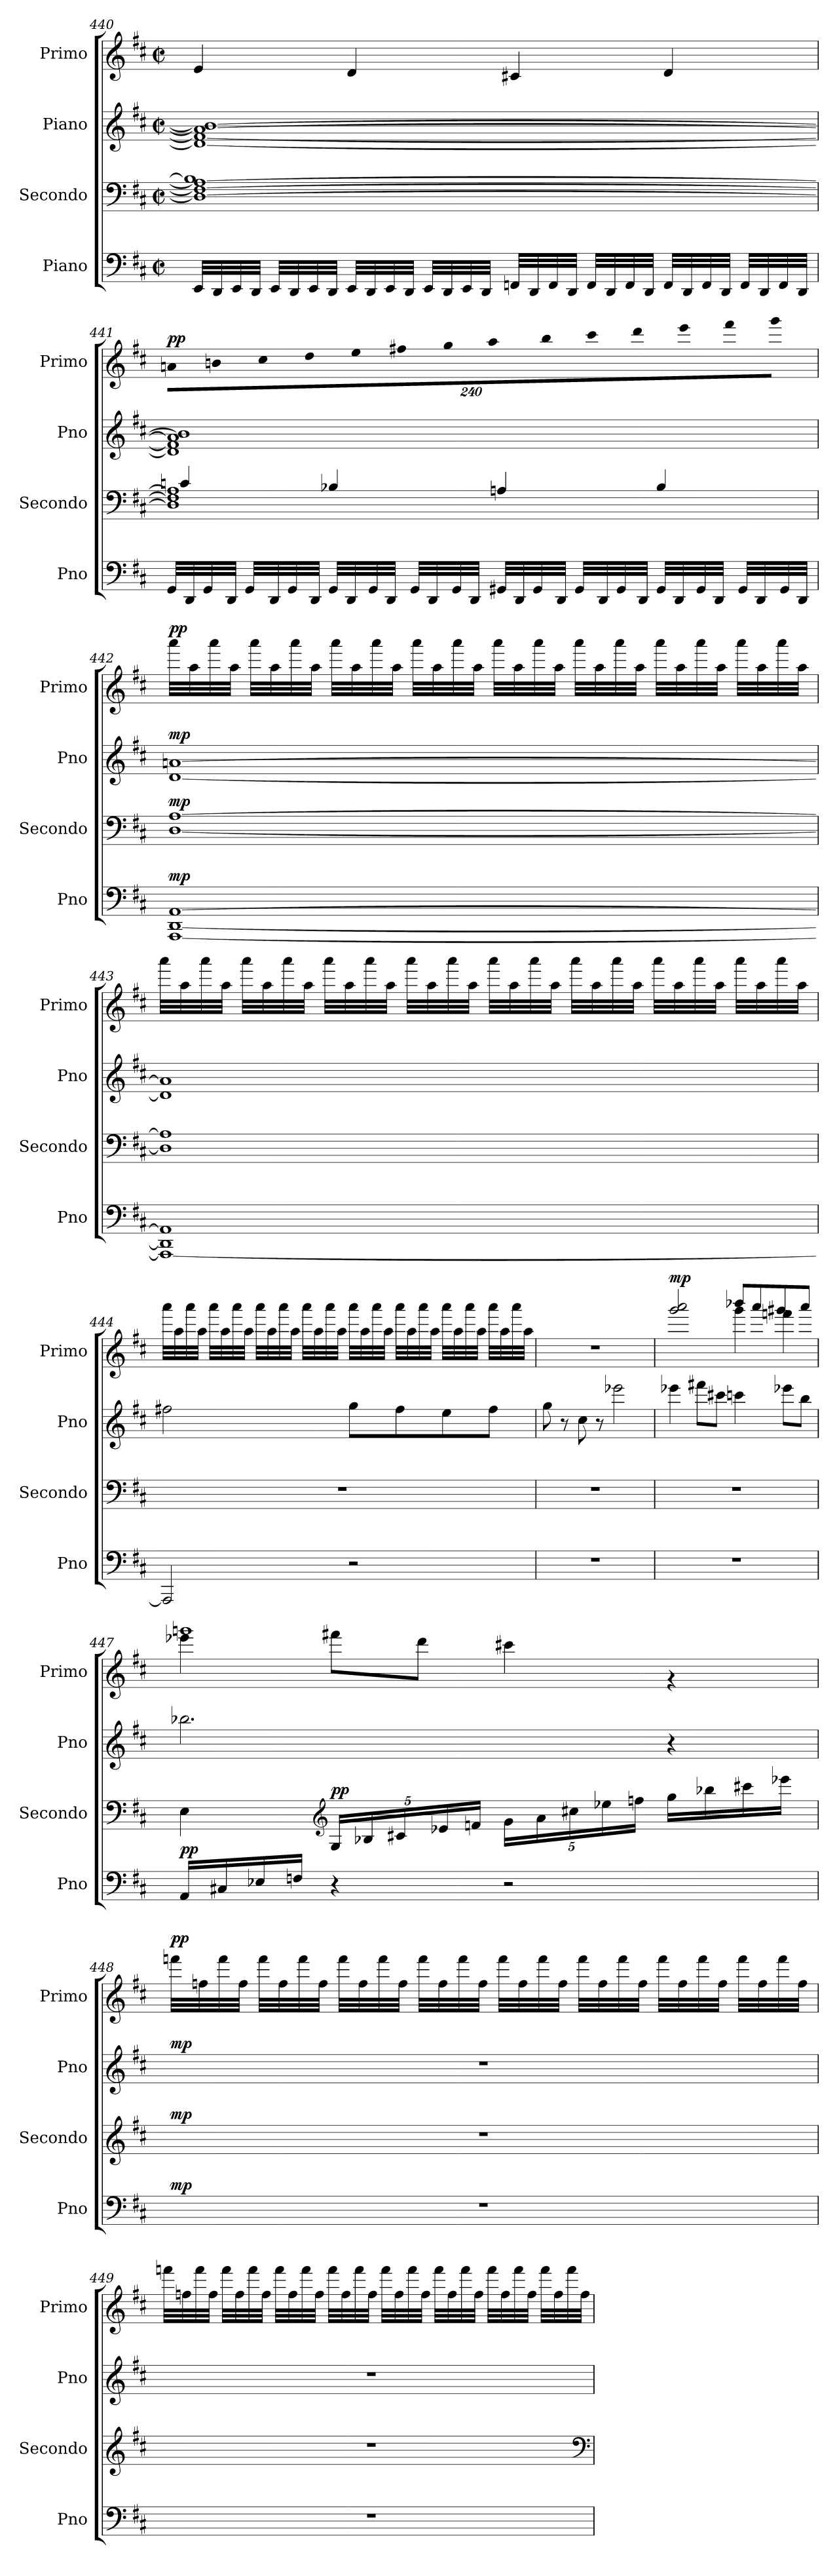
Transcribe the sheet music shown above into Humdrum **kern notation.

**kern	**dynam	**kern	**dynam	**kern	**dynam	**kern	**dynam
*part4	*part4	*part3	*part3	*part2	*part2	*part1	*part1
*staff4	*staff4	*staff3	*staff3	*staff2	*staff2	*staff1	*staff1
*I"Piano	*	*I"Secondo	*	*I"Piano	*	*I"Primo	*
*I'Pno	*	*I'Secondo	*	*I'Pno	*	*I'Primo	*
!!LO:LB:g=z
*clefF4	*	*clefF4	*	*clefG2	*	*clefG2	*
*k[f#c#]	*	*k[f#c#]	*	*k[f#c#]	*	*k[f#c#]	*
*D:	*	*D:	*	*D:	*	*D:	*
*M2/2	*	*M2/2	*	*M2/2	*	*M2/2	*
*met(c|)	*	*met(c|)	*	*met(c|)	*	*met(c|)	*
=440	=440	=440	=440	=440	=440	=440	=440
*	*	*^	*	*	*	*	*
32EE/LLL	.	1D_ 1F_ 1A-_	1B-]	.	1d_ 1f_ 1a-_ 1b-_	.	4e/	.
32DD/	.	.	.	.	.	.	.	.
32EE/	.	.	.	.	.	.	.	.
32DD/JJJ	.	.	.	.	.	.	.	.
32EE/LLL	.	.	.	.	.	.	.	.
32DD/	.	.	.	.	.	.	.	.
32EE/	.	.	.	.	.	.	.	.
32DD/JJJ	.	.	.	.	.	.	.	.
32EE/LLL	.	.	.	.	.	.	4d/	.
32DD/	.	.	.	.	.	.	.	.
32EE/	.	.	.	.	.	.	.	.
32DD/JJJ	.	.	.	.	.	.	.	.
32EE/LLL	.	.	.	.	.	.	.	.
32DD/	.	.	.	.	.	.	.	.
32EE/	.	.	.	.	.	.	.	.
32DD/JJJ	.	.	.	.	.	.	.	.
32FFn/LLL	.	.	.	.	.	.	4c#X/	.
32DD/	.	.	.	.	.	.	.	.
32FF/	.	.	.	.	.	.	.	.
32DD/JJJ	.	.	.	.	.	.	.	.
32FF/LLL	.	.	.	.	.	.	.	.
32DD/	.	.	.	.	.	.	.	.
32FF/	.	.	.	.	.	.	.	.
32DD/JJJ	.	.	.	.	.	.	.	.
32FF/LLL	.	.	.	.	.	.	4d/	.
32DD/	.	.	.	.	.	.	.	.
32FF/	.	.	.	.	.	.	.	.
32DD/JJJ	.	.	.	.	.	.	.	.
32FF/LLL	.	.	.	.	.	.	.	.
32DD/	.	.	.	.	.	.	.	.
32FF/	.	.	.	.	.	.	.	.
32DD/JJJ	.	.	.	.	.	.	.	.
!!LO:LB:g=z
=441	=441	=441	=441	=441	=441	=441	=441	=441
*	*	*	*	*	*	*	*Xbrackettup	*
!	!	!	!	!	!	!	!LO:N:vis=32	!LO:DY:a
32GG/LLL	.	1D] 1F] 1A-]	4cn/	.	1d] 1f] 1a-] 1b-]	.	1920%137an\LLL	pp
32DD/	.	.	.	.	.	.	.	.
32GG/	.	.	.	.	.	.	.	.
!	!	!	!	!	!	!	!LO:N:vis=32	!
.	.	.	.	.	.	.	1920%137bn\	.
32DD/JJJ	.	.	.	.	.	.	.	.
32GG/LLL	.	.	.	.	.	.	.	.
!	!	!	!	!	!	!	!LO:N:vis=32	!
.	.	.	.	.	.	.	1920%137cc#\	.
32DD/	.	.	.	.	.	.	.	.
32GG/	.	.	.	.	.	.	.	.
!	!	!	!	!	!	!	!LO:N:vis=32	!
.	.	.	.	.	.	.	1920%137dd\	.
32DD/JJJ	.	.	.	.	.	.	.	.
32GG/LLL	.	.	4B-X/	.	.	.	.	.
32DD/	.	.	.	.	.	.	.	.
!	!	!	!	!	!	!	!LO:N:vis=32	!
.	.	.	.	.	.	.	1920%137ee\	.
32GG/	.	.	.	.	.	.	.	.
32DD/JJJ	.	.	.	.	.	.	.	.
!	!	!	!	!	!	!	!LO:N:vis=32	!
.	.	.	.	.	.	.	1920%137ff#X\	.
32GG/LLL	.	.	.	.	.	.	.	.
32DD/	.	.	.	.	.	.	.	.
!	!	!	!	!	!	!	!LO:N:vis=32	!
.	.	.	.	.	.	.	1920%137gg\	.
32GG/	.	.	.	.	.	.	.	.
32DD/JJJ	.	.	.	.	.	.	.	.
!	!	!	!	!	!	!	!LO:N:vis=32	!
.	.	.	.	.	.	.	1920%137aa\	.
32GG#X/LLL	.	.	4An/	.	.	.	.	.
32DD/	.	.	.	.	.	.	.	.
32GG#/	.	.	.	.	.	.	.	.
!	!	!	!	!	!	!	!LO:N:vis=32	!
.	.	.	.	.	.	.	1920%137bb\	.
32DD/JJJ	.	.	.	.	.	.	.	.
32GG#/LLL	.	.	.	.	.	.	.	.
!	!	!	!	!	!	!	!LO:N:vis=32	!
.	.	.	.	.	.	.	1920%137ccc#\	.
32DD/	.	.	.	.	.	.	.	.
32GG#/	.	.	.	.	.	.	.	.
!	!	!	!	!	!	!	!LO:N:vis=32	!
.	.	.	.	.	.	.	1920%137ddd\	.
32DD/JJJ	.	.	.	.	.	.	.	.
32GG#/LLL	.	.	4B-/	.	.	.	.	.
32DD/	.	.	.	.	.	.	.	.
!	!	!	!	!	!	!	!LO:N:vis=32	!
.	.	.	.	.	.	.	1920%137eee\	.
32GG#/	.	.	.	.	.	.	.	.
32DD/JJJ	.	.	.	.	.	.	.	.
!	!	!	!	!	!	!	!LO:N:vis=32	!
.	.	.	.	.	.	.	1920%137fff#\	.
32GG#/LLL	.	.	.	.	.	.	.	.
32DD/	.	.	.	.	.	.	.	.
!	!	!	!	!	!	!	!LO:N:vis=32	!
.	.	.	.	.	.	.	1920%137ggg\JJJ	.
32GG#/	.	.	.	.	.	.	.	.
32DD/JJJ	.	.	.	.	.	.	.	.
.	.	.	.	.	.	.	960ryy	.
*	*	*v	*v	*	*	*	*	*
!!LO:LB:g=z
=442	=442	=442	=442	=442	=442	=442	=442
!	!LO:DY:a	!	!LO:DY:a	!	!LO:DY:a	!	!LO:DY:a
[1AAA [1DD [1AA	mp	[1D [1A	mp	[1d [1an	mp	32aaa\LLL	pp
.	.	.	.	.	.	32aa\	.
.	.	.	.	.	.	32aaa\	.
.	.	.	.	.	.	32aa\JJJ	.
.	.	.	.	.	.	32aaa\LLL	.
.	.	.	.	.	.	32aa\	.
.	.	.	.	.	.	32aaa\	.
.	.	.	.	.	.	32aa\JJJ	.
.	.	.	.	.	.	32aaa\LLL	.
.	.	.	.	.	.	32aa\	.
.	.	.	.	.	.	32aaa\	.
.	.	.	.	.	.	32aa\JJJ	.
.	.	.	.	.	.	32aaa\LLL	.
.	.	.	.	.	.	32aa\	.
.	.	.	.	.	.	32aaa\	.
.	.	.	.	.	.	32aa\JJJ	.
.	.	.	.	.	.	32aaa\LLL	.
.	.	.	.	.	.	32aa\	.
.	.	.	.	.	.	32aaa\	.
.	.	.	.	.	.	32aa\JJJ	.
.	.	.	.	.	.	32aaa\LLL	.
.	.	.	.	.	.	32aa\	.
.	.	.	.	.	.	32aaa\	.
.	.	.	.	.	.	32aa\JJJ	.
.	.	.	.	.	.	32aaa\LLL	.
.	.	.	.	.	.	32aa\	.
.	.	.	.	.	.	32aaa\	.
.	.	.	.	.	.	32aa\JJJ	.
.	.	.	.	.	.	32aaa\LLL	.
.	.	.	.	.	.	32aa\	.
.	.	.	.	.	.	32aaa\	.
.	.	.	.	.	.	32aa\JJJ	.
!!LO:PB:g=z
=443	=443	=443	=443	=443	=443	=443	=443
1AAA_ 1DD] 1AA]	.	1D] 1A]	.	1d] 1a]	.	32aaa\LLL	.
.	.	.	.	.	.	32aa\	.
.	.	.	.	.	.	32aaa\	.
.	.	.	.	.	.	32aa\JJJ	.
.	.	.	.	.	.	32aaa\LLL	.
.	.	.	.	.	.	32aa\	.
.	.	.	.	.	.	32aaa\	.
.	.	.	.	.	.	32aa\JJJ	.
.	.	.	.	.	.	32aaa\LLL	.
.	.	.	.	.	.	32aa\	.
.	.	.	.	.	.	32aaa\	.
.	.	.	.	.	.	32aa\JJJ	.
.	.	.	.	.	.	32aaa\LLL	.
.	.	.	.	.	.	32aa\	.
.	.	.	.	.	.	32aaa\	.
.	.	.	.	.	.	32aa\JJJ	.
.	.	.	.	.	.	32aaa\LLL	.
.	.	.	.	.	.	32aa\	.
.	.	.	.	.	.	32aaa\	.
.	.	.	.	.	.	32aa\JJJ	.
.	.	.	.	.	.	32aaa\LLL	.
.	.	.	.	.	.	32aa\	.
.	.	.	.	.	.	32aaa\	.
.	.	.	.	.	.	32aa\JJJ	.
.	.	.	.	.	.	32aaa\LLL	.
.	.	.	.	.	.	32aa\	.
.	.	.	.	.	.	32aaa\	.
.	.	.	.	.	.	32aa\JJJ	.
.	.	.	.	.	.	32aaa\LLL	.
.	.	.	.	.	.	32aa\	.
.	.	.	.	.	.	32aaa\	.
.	.	.	.	.	.	32aa\JJJ	.
!!LO:LB:g=z
=444	=444	=444	=444	=444	=444	=444	=444
2AAA/]	.	1r	.	2ff#X\	.	32aaa\LLL	.
.	.	.	.	.	.	32aa\	.
.	.	.	.	.	.	32aaa\	.
.	.	.	.	.	.	32aa\JJJ	.
.	.	.	.	.	.	32aaa\LLL	.
.	.	.	.	.	.	32aa\	.
.	.	.	.	.	.	32aaa\	.
.	.	.	.	.	.	32aa\JJJ	.
.	.	.	.	.	.	32aaa\LLL	.
.	.	.	.	.	.	32aa\	.
.	.	.	.	.	.	32aaa\	.
.	.	.	.	.	.	32aa\JJJ	.
.	.	.	.	.	.	32aaa\LLL	.
.	.	.	.	.	.	32aa\	.
.	.	.	.	.	.	32aaa\	.
.	.	.	.	.	.	32aa\JJJ	.
2r	.	.	.	8gg\L	.	32aaa\LLL	.
.	.	.	.	.	.	32aa\	.
.	.	.	.	.	.	32aaa\	.
.	.	.	.	.	.	32aa\JJJ	.
.	.	.	.	8ff#\	.	32aaa\LLL	.
.	.	.	.	.	.	32aa\	.
.	.	.	.	.	.	32aaa\	.
.	.	.	.	.	.	32aa\JJJ	.
.	.	.	.	8ee\	.	32aaa\LLL	.
.	.	.	.	.	.	32aa\	.
.	.	.	.	.	.	32aaa\	.
.	.	.	.	.	.	32aa\JJJ	.
.	.	.	.	8ff#\J	.	32aaa\LLL	.
.	.	.	.	.	.	32aa\	.
.	.	.	.	.	.	32aaa\	.
.	.	.	.	.	.	32aa\JJJ	.
!!LO:PB:g=z
=445	=445	=445	=445	=445	=445	=445	=445
1r	.	1r	.	8gg\	.	1r	.
.	.	.	.	8r	.	.	.
.	.	.	.	8cc#\	.	.	.
.	.	.	.	8r	.	.	.
.	.	.	.	2eee-X\	.	.	.
=446	=446	=446	=446	=446	=446	=446	=446
*	*	*	*	*	*	*^	*
!	!	!	!	!	!	!	!	!LO:DY:a
1r	.	1r	.	4eee-X\	.	2ggg/ 2aaa/	2ryy	mp
.	.	.	.	8fff#X\L	.	.	.	.
.	.	.	.	8ccc#X\J	.	.	.	.
.	.	.	.	4cccn\	.	4ggg\	8bbb-X/L	.
.	.	.	.	.	.	.	8aaa/	.
.	.	.	.	8eee-X\L	.	4fffn\	8ggg#X/	.
.	.	.	.	8bb\J	.	.	8aaa/J	.
!!LO:PB:g=z	!!
=447	=447	=447	=447	=447	=447	=447	=447	=447
!	!LO:DY:a	!	!	!	!	!	!	!
16AA/LL	pp	4E\	.	2.bb-X\	.	1gggn	4eee-X\	.
16C#X/	.	.	.	.	.	.	.	.
16E-X/	.	.	.	.	.	.	.	.
*	*	*clefG2	*	*	*	*	*	*
16Fn/JJ	.	.	.	.	.	.	.	.
*	*	*Xbrackettup	*	*	*	*	*	*
!	!	!	!LO:DY:a	!	!	!	!	!
4r	.	20G/LL	pp	.	.	.	8fff#X\L	.
.	.	20B-X/	.	.	.	.	.	.
.	.	20c#X/	.	.	.	.	.	.
.	.	.	.	.	.	.	8ddd\J	.
.	.	20e-X/	.	.	.	.	.	.
.	.	20fn/JJ	.	.	.	.	.	.
2r	.	20g\LL	.	.	.	.	4ccc#X\	.
.	.	20a\	.	.	.	.	.	.
.	.	20cc#X\	.	.	.	.	.	.
.	.	20ee-X\	.	.	.	.	.	.
.	.	20ffn\JJ	.	.	.	.	.	.
.	.	16gg\LL	.	4r	.	.	4r	.
.	.	16bb-X\	.	.	.	.	.	.
.	.	16ccc#X\	.	.	.	.	.	.
.	.	16eee-X\JJ	.	.	.	.	.	.
*	*	*	*	*	*	*v	*v	*
!!LO:PB:g=z
=448	=448	=448	=448	=448	=448	=448	=448
!	!LO:DY:a	!	!LO:DY:a	!	!LO:DY:a	!	!LO:DY:a
1r	mp	1r	mp	1r	mp	32fffn\LLL	pp
.	.	.	.	.	.	32ffn\	.
.	.	.	.	.	.	32fff\	.
.	.	.	.	.	.	32ff\JJJ	.
.	.	.	.	.	.	32fff\LLL	.
.	.	.	.	.	.	32ff\	.
.	.	.	.	.	.	32fff\	.
.	.	.	.	.	.	32ff\JJJ	.
.	.	.	.	.	.	32fff\LLL	.
.	.	.	.	.	.	32ff\	.
.	.	.	.	.	.	32fff\	.
.	.	.	.	.	.	32ff\JJJ	.
.	.	.	.	.	.	32fff\LLL	.
.	.	.	.	.	.	32ff\	.
.	.	.	.	.	.	32fff\	.
.	.	.	.	.	.	32ff\JJJ	.
.	.	.	.	.	.	32fff\LLL	.
.	.	.	.	.	.	32ff\	.
.	.	.	.	.	.	32fff\	.
.	.	.	.	.	.	32ff\JJJ	.
.	.	.	.	.	.	32fff\LLL	.
.	.	.	.	.	.	32ff\	.
.	.	.	.	.	.	32fff\	.
.	.	.	.	.	.	32ff\JJJ	.
.	.	.	.	.	.	32fff\LLL	.
.	.	.	.	.	.	32ff\	.
.	.	.	.	.	.	32fff\	.
.	.	.	.	.	.	32ff\JJJ	.
.	.	.	.	.	.	32fff\LLL	.
.	.	.	.	.	.	32ff\	.
.	.	.	.	.	.	32fff\	.
.	.	.	.	.	.	32ff\JJJ	.
!!LO:PB:g=z
=449	=449	=449	=449	=449	=449	=449	=449
1r	.	1r	.	1r	.	32fffn\LLL	.
.	.	.	.	.	.	32ffn\	.
.	.	.	.	.	.	32fff\	.
.	.	.	.	.	.	32ff\JJJ	.
.	.	.	.	.	.	32fff\LLL	.
.	.	.	.	.	.	32ff\	.
.	.	.	.	.	.	32fff\	.
.	.	.	.	.	.	32ff\JJJ	.
.	.	.	.	.	.	32fff\LLL	.
.	.	.	.	.	.	32ff\	.
.	.	.	.	.	.	32fff\	.
.	.	.	.	.	.	32ff\JJJ	.
.	.	.	.	.	.	32fff\LLL	.
.	.	.	.	.	.	32ff\	.
.	.	.	.	.	.	32fff\	.
.	.	.	.	.	.	32ff\JJJ	.
.	.	.	.	.	.	32fff\LLL	.
.	.	.	.	.	.	32ff\	.
.	.	.	.	.	.	32fff\	.
.	.	.	.	.	.	32ff\JJJ	.
.	.	.	.	.	.	32fff\LLL	.
.	.	.	.	.	.	32ff\	.
.	.	.	.	.	.	32fff\	.
.	.	.	.	.	.	32ff\JJJ	.
.	.	.	.	.	.	32fff\LLL	.
.	.	.	.	.	.	32ff\	.
.	.	.	.	.	.	32fff\	.
.	.	.	.	.	.	32ff\JJJ	.
.	.	.	.	.	.	32fff\LLL	.
.	.	.	.	.	.	32ff\	.
.	.	.	.	.	.	32fff\	.
.	.	.	.	.	.	32ff\JJJ	.
*	*	*clefF4	*	*	*	*	*
=	=	=	=	=	=	=	=
*-	*-	*-	*-	*-	*-	*-	*-
